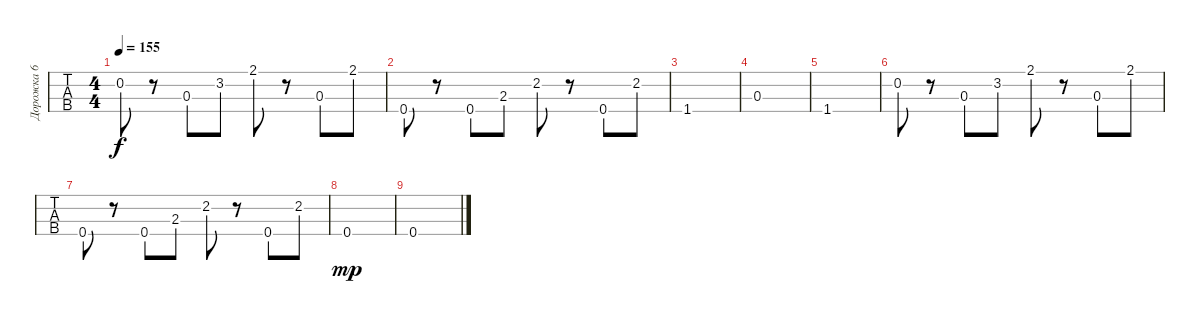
\track ("Дорожка 6" "Дорожка 6") {instrument acousticguitarsteel}
\staff {tabs}
\tuning (G2 D2 A1 E1) {hide}
\ts (4 4)
\tempo 155
\clef f4
\ks c
0.2.8{dy f} r.8 0.3.8 3.2.8 2.1.8 r.8 0.3.8 2.1.8 |
0.4.8 r.8 0.4.8 2.3.8 2.2.8 r.8 0.4.8 2.2.8 |
1.4.1 |
0.3.1 |
1.4.1 |
0.2.8 r.8 0.3.8 3.2.8 2.1.8 r.8 0.3.8 2.1.8 |
0.4.8 r.8 0.4.8 2.3.8 2.2.8 r.8 0.4.8 2.2.8 |
0.4.1{dy mp} |
0.4.1
